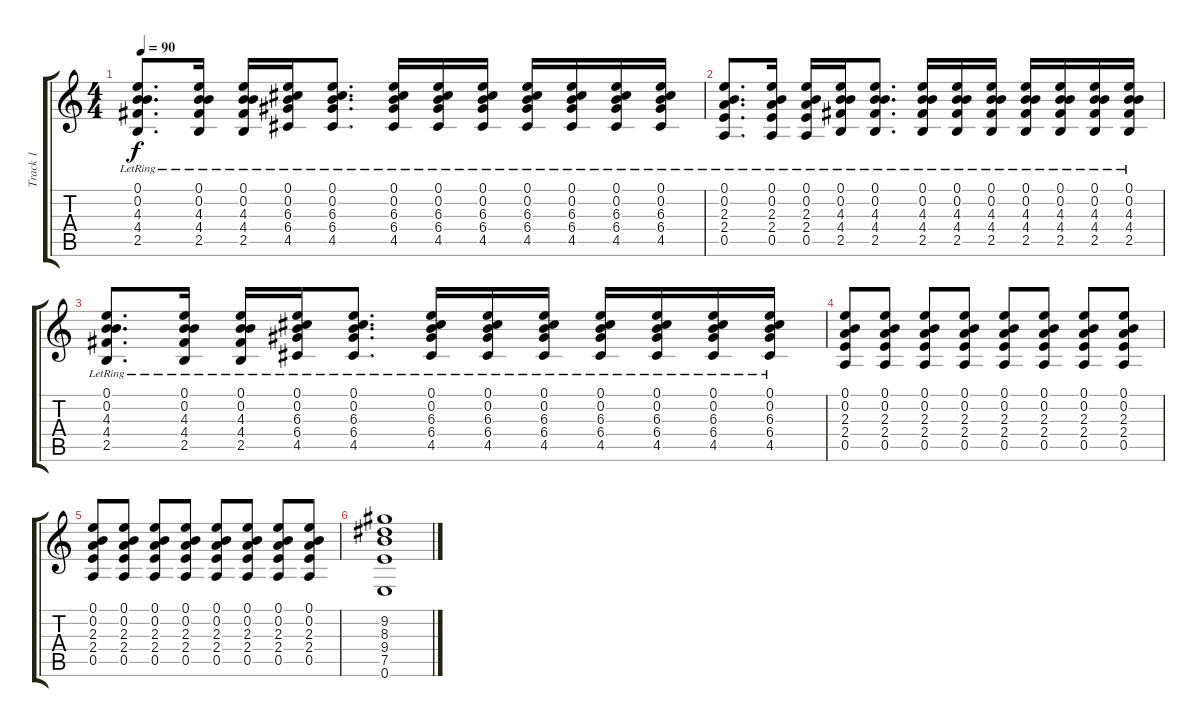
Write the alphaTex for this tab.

\track ("Track 1" "Track 1") {instrument acousticguitarsteel}
\staff {score tabs}
\tuning (E4 B3 G3 D3 A2 E2) {hide}
\ts (4 4)
\tempo 90
\clef g2
\ks c
(0.1{lr} 0.2{lr} 4.3{lr} 4.4{lr} 2.5{lr}).8{d dy f} (0.1{lr} 0.2{lr} 4.3{lr} 4.4{lr} 2.5{lr}).16 (0.1{lr} 0.2{lr} 4.3{lr} 4.4{lr} 2.5{lr}).16 (0.1{lr} 0.2{lr} 6.3{lr} 6.4{lr} 4.5{lr}).16 (0.1{lr} 0.2{lr} 6.3{lr} 6.4{lr} 4.5{lr}).8{d} (0.1{lr} 0.2{lr} 6.3{lr} 6.4{lr} 4.5{lr}).16 (0.1{lr} 0.2{lr} 6.3{lr} 6.4{lr} 4.5{lr}).16 (0.1{lr} 0.2{lr} 6.3{lr} 6.4{lr} 4.5{lr}).16 (0.1{lr} 0.2{lr} 6.3{lr} 6.4{lr} 4.5{lr}).16 (0.1{lr} 0.2{lr} 6.3{lr} 6.4{lr} 4.5{lr}).16 (0.1{lr} 0.2{lr} 6.3{lr} 6.4{lr} 4.5{lr}).16 (0.1{lr} 0.2{lr} 6.3{lr} 6.4{lr} 4.5{lr}).16 |
(0.1{lr} 0.2{lr} 2.3{lr} 2.4{lr} 0.5{lr}).8{d} (0.1{lr} 0.2{lr} 2.3{lr} 2.4{lr} 0.5{lr}).16 (0.1{lr} 0.2{lr} 2.3{lr} 2.4{lr} 0.5{lr}).16 (0.1{lr} 0.2{lr} 4.3{lr} 4.4{lr} 2.5{lr}).16 (0.1{lr} 0.2{lr} 4.3{lr} 4.4{lr} 2.5{lr}).8{d} (0.1{lr} 0.2{lr} 4.3{lr} 4.4{lr} 2.5{lr}).16 (0.1{lr} 0.2{lr} 4.3{lr} 4.4{lr} 2.5{lr}).16 (0.1{lr} 0.2{lr} 4.3{lr} 4.4{lr} 2.5{lr}).16 (0.1{lr} 0.2{lr} 4.3{lr} 4.4{lr} 2.5{lr}).16 (0.1{lr} 0.2{lr} 4.3{lr} 4.4{lr} 2.5{lr}).16 (0.1{lr} 0.2{lr} 4.3{lr} 4.4{lr} 2.5{lr}).16 (0.1{lr} 0.2{lr} 4.3{lr} 4.4{lr} 2.5{lr}).16 |
(0.1{lr} 0.2{lr} 4.3{lr} 4.4{lr} 2.5{lr}).8{d} (0.1{lr} 0.2{lr} 4.3{lr} 4.4{lr} 2.5{lr}).16 (0.1{lr} 0.2{lr} 4.3{lr} 4.4{lr} 2.5{lr}).16 (0.1{lr} 0.2{lr} 6.3{lr} 6.4{lr} 4.5{lr}).16 (0.1{lr} 0.2{lr} 6.3{lr} 6.4{lr} 4.5{lr}).8{d} (0.1{lr} 0.2{lr} 6.3{lr} 6.4{lr} 4.5{lr}).16 (0.1{lr} 0.2{lr} 6.3{lr} 6.4{lr} 4.5{lr}).16 (0.1{lr} 0.2{lr} 6.3{lr} 6.4{lr} 4.5{lr}).16 (0.1{lr} 0.2{lr} 6.3{lr} 6.4{lr} 4.5{lr}).16 (0.1{lr} 0.2{lr} 6.3{lr} 6.4{lr} 4.5{lr}).16 (0.1{lr} 0.2{lr} 6.3{lr} 6.4{lr} 4.5{lr}).16 (0.1{lr} 0.2{lr} 6.3{lr} 6.4{lr} 4.5{lr}).16 |
(0.1 0.2 2.3 2.4 0.5).8 (0.1 0.2 2.3 2.4 0.5).8 (0.1 0.2 2.3 2.4 0.5).8 (0.1 0.2 2.3 2.4 0.5).8 (0.1 0.2 2.3 2.4 0.5).8 (0.1 0.2 2.3 2.4 0.5).8 (0.1 0.2 2.3 2.4 0.5).8 (0.1 0.2 2.3 2.4 0.5).8 |
(0.1 0.2 2.3 2.4 0.5).8 (0.1 0.2 2.3 2.4 0.5).8 (0.1 0.2 2.3 2.4 0.5).8 (0.1 0.2 2.3 2.4 0.5).8 (0.1 0.2 2.3 2.4 0.5).8 (0.1 0.2 2.3 2.4 0.5).8 (0.1 0.2 2.3 2.4 0.5).8 (0.1 0.2 2.3 2.4 0.5).8 |
(9.2 8.3 9.4 7.5 0.6).1
